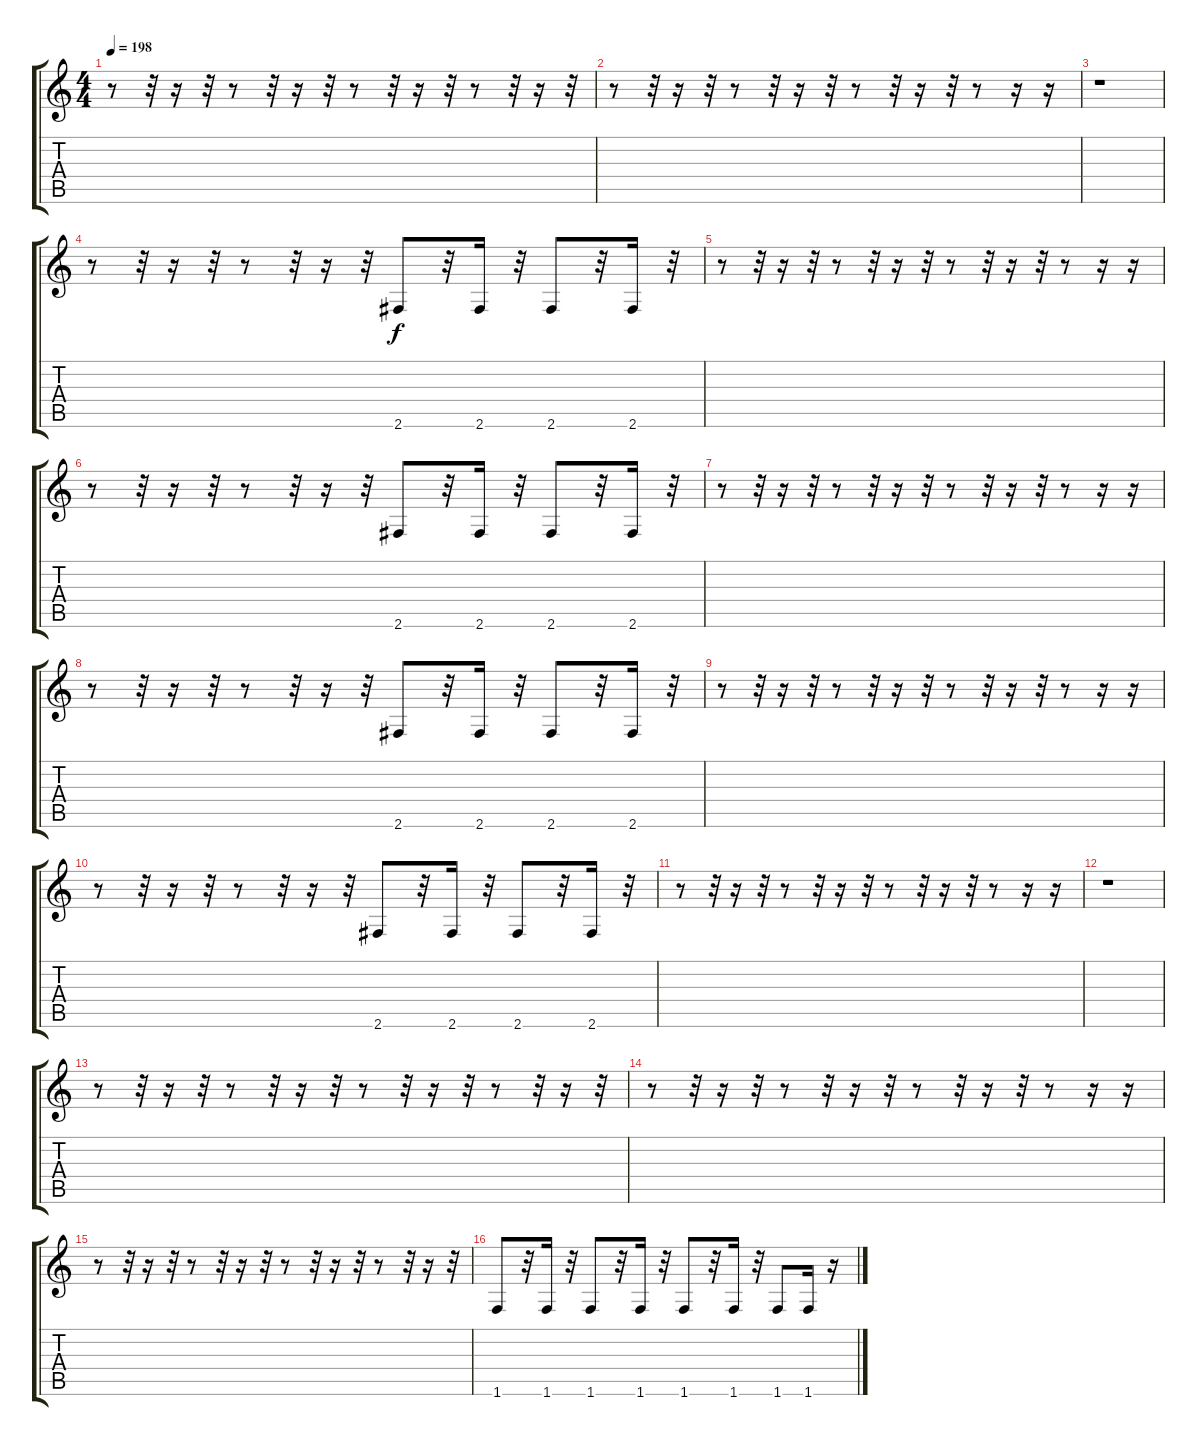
\track "" {instrument electricbassfinger}
\staff {score tabs}
\tuning (E4 B3 G3 D3 A2 E2) {hide}
\ts (4 4)
\tempo 198
\clef g2
\ks c
r.8{dy f} r.32 r.16 r.32 r.8 r.32 r.16 r.32 r.8 r.32 r.16 r.32 r.8 r.32 r.16 r.32 |
r.8 r.32 r.16 r.32 r.8 r.32 r.16 r.32 r.8 r.32 r.16 r.32 r.8 r.16 r.16 |
r.1 |
r.8 r.32 r.16 r.32 r.8 r.32 r.16 r.32 2.6.8 r.32 2.6.16 r.32 2.6.8 r.32 2.6.16 r.32 |
r.8 r.32 r.16 r.32 r.8 r.32 r.16 r.32 r.8 r.32 r.16 r.32 r.8 r.16 r.16 |
r.8 r.32 r.16 r.32 r.8 r.32 r.16 r.32 2.6.8 r.32 2.6.16 r.32 2.6.8 r.32 2.6.16 r.32 |
r.8 r.32 r.16 r.32 r.8 r.32 r.16 r.32 r.8 r.32 r.16 r.32 r.8 r.16 r.16 |
r.8 r.32 r.16 r.32 r.8 r.32 r.16 r.32 2.6.8 r.32 2.6.16 r.32 2.6.8 r.32 2.6.16 r.32 |
r.8 r.32 r.16 r.32 r.8 r.32 r.16 r.32 r.8 r.32 r.16 r.32 r.8 r.16 r.16 |
r.8 r.32 r.16 r.32 r.8 r.32 r.16 r.32 2.6.8 r.32 2.6.16 r.32 2.6.8 r.32 2.6.16 r.32 |
r.8 r.32 r.16 r.32 r.8 r.32 r.16 r.32 r.8 r.32 r.16 r.32 r.8 r.16 r.16 |
r.1 |
r.8 r.32 r.16 r.32 r.8 r.32 r.16 r.32 r.8 r.32 r.16 r.32 r.8 r.32 r.16 r.32 |
r.8 r.32 r.16 r.32 r.8 r.32 r.16 r.32 r.8 r.32 r.16 r.32 r.8 r.16 r.16 |
r.8 r.32 r.16 r.32 r.8 r.32 r.16 r.32 r.8 r.32 r.16 r.32 r.8 r.32 r.16 r.32 |
1.6.8 r.32 1.6.16 r.32 1.6.8 r.32 1.6.16 r.32 1.6.8 r.32 1.6.16 r.32 1.6.8 1.6.16 r.16
